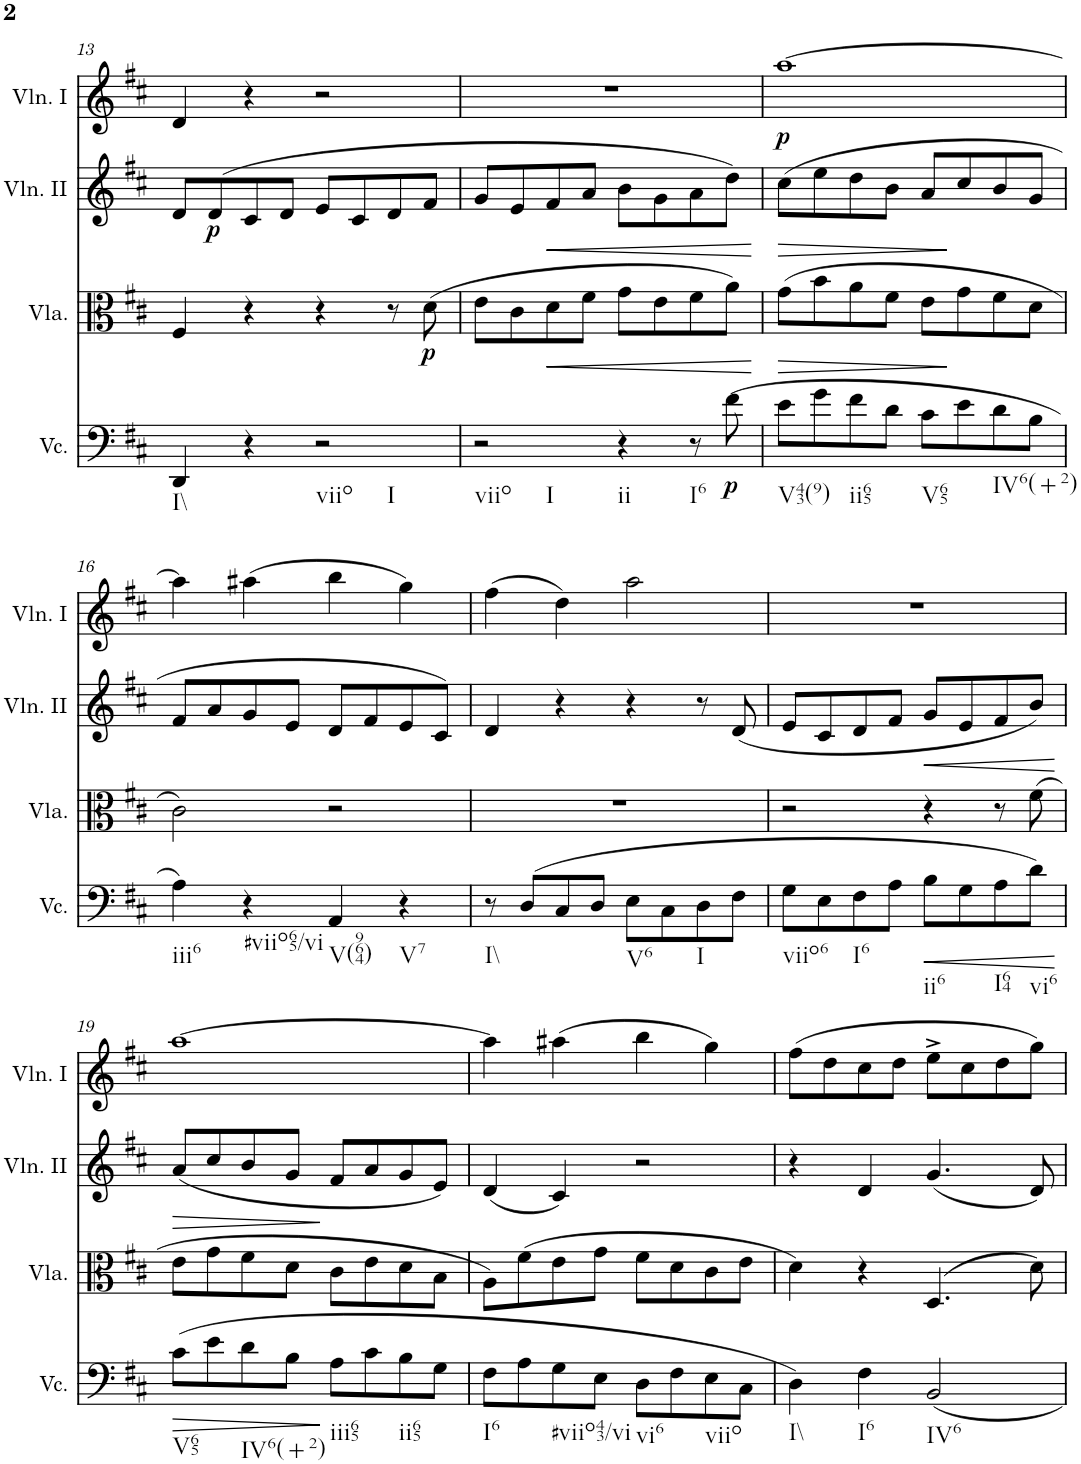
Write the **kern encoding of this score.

**kern	**dynam	**kern	**dynam	**kern	**dynam	**kern	**dynam
*part4	*part4	*part3	*part3	*part2	*part2	*part1	*part1
*staff4	*staff4	*staff3	*staff3	*staff2	*staff2	*staff1	*staff1
*I"Violoncello	*	*I"Viola	*	*I"Violino II	*	*I"Violino I	*
*I'Vc.	*	*I'Vla.	*	*I'Vln. II	*	*I'Vln. I	*
!!LO:PB:g=z
*clefF4	*	*clefC3	*	*clefG2	*	*clefG2	*
*k[f#c#]	*	*k[f#c#]	*	*k[f#c#]	*	*k[f#c#]	*
*M4/4	*	*M4/4	*	*M4/4	*	*M4/4	*
*met(c)	*	*met(c)	*	*met(c)	*	*met(c)	*
=13	=13	=13	=13	=13	=13	=13	=13
!LO:TX:b:t=I\\	!	!	!	!	!	!	!
4DD/	.	4F#/	.	8d/L	.	4d/	.
!	!	!	!	!	!LO:DY:b	!	!
.	.	.	.	(8d/	p	.	.
4r	.	4r	.	8c#/	.	4r	.
.	.	.	.	8d/J	.	.	.
!LO:TX:b:t=viio	!	!	!	!	!	!	!
!LO:TX:b:t=I	!	!	!	!	!	!	!
2r	.	4r	.	8e/L	.	2r	.
.	.	.	.	8c#/	.	.	.
.	.	8r	.	8d/	.	.	.
!	!	!	!LO:DY:b	!	!	!	!
.	.	(8d\	p	8f#/J	.	.	.
=14	=14	=14	=14	=14	=14	=14	=14
!LO:TX:b:t=viio	!	!	!	!	!	!	!
!LO:TX:b:t=I	!	!	!	!	!	!	!
2r	.	8e\L	.	8g/L	.	1r	.
.	.	8c#\	.	8e/	.	.	.
!	!	!	!LO:HP:b	!	!LO:HP:b	!	!
.	.	8d\	<	8f#/	<	.	.
.	.	8f#\J	.	8a/J	.	.	.
!LO:TX:b:t=ii	!	!	!	!	!	!	!
4r	.	8g\L	.	8b\L	.	.	.
.	.	8e\	.	8g\	.	.	.
!LO:TX:b:t=I6	!	!	!	!	!	!	!
8r	.	8f#\	.	8a\	.	.	.
!	!LO:DY:b	!	!	!	!	!	!
(8f#\	p	8a\J)	.	8dd\J)	.	.	.
.	.	.	[	.	[	.	.
=15	=15	=15	=15	=15	=15	=15	=15
!LO:TX:b:t=V43(9)	!	!	!	!	!	!	!
!	!	!	!LO:HP:b	!	!LO:HP:b	!	!LO:DY:b
8e\L	.	(8g\L	>	(8cc#\L	>	[1aa	p
8g\	.	8b\	.	8ee\	.	.	.
!LO:TX:b:t=ii65	!	!	!	!	!	!	!
8f#\	.	8a\	.	8dd\	.	.	.
8d\J	.	8f#\J	.	8b\J	.	.	.
!LO:TX:b:t=V65	!	!	!	!	!	!	!
8c#\L	.	8e\L	.	8a/L	.	.	.
8e\	.	8g\	]	8cc#/	]	.	.
!LO:TX:b:t=IV6(+2)	!	!	!	!	!	!	!
8d\	.	8f#\	.	8b/	.	.	.
8B\J	.	8d\J	.	8g/J	.	.	.
!!LO:LB:g=z
=16	=16	=16	=16	=16	=16	=16	=16
!LO:TX:b:t=iii6	!	!	!	!	!	!	!
4A\)	.	2c#\)	.	8f#/L	.	4aa\]	.
.	.	.	.	8a/	.	.	.
!LO:TX:b:t=#viio65/vi	!	!	!	!	!	!	!
4r	.	.	.	8g/	.	(4aa#X\	.
.	.	.	.	8e/J	.	.	.
!LO:TX:b:t=V(964)	!	!	!	!	!	!	!
4AA/	.	2r	.	8d/L	.	4bb\	.
.	.	.	.	8f#/	.	.	.
!LO:TX:b:t=V7	!	!	!	!	!	!	!
4r	.	.	.	8e/	.	4gg\)	.
.	.	.	.	8c#/J)	.	.	.
=17	=17	=17	=17	=17	=17	=17	=17
!LO:TX:b:t=I\\	!	!	!	!	!	!	!
8r	.	1r	.	4d/	.	(4ff#\	.
(8D/L	.	.	.	.	.	.	.
8C#/	.	.	.	4r	.	4dd\)	.
8D/J	.	.	.	.	.	.	.
!LO:TX:b:t=V6	!	!	!	!	!	!	!
8E\L	.	.	.	4r	.	2aa\	.
8C#\	.	.	.	.	.	.	.
!LO:TX:b:t=I	!	!	!	!	!	!	!
8D\	.	.	.	8r	.	.	.
8F#\J	.	.	.	(8d/	.	.	.
=18	=18	=18	=18	=18	=18	=18	=18
!LO:TX:b:t=viio6	!	!	!	!	!	!	!
8G\L	.	2r	.	8e/L	.	1r	.
8E\	.	.	.	8c#/	.	.	.
!LO:TX:b:t=I6	!	!	!	!	!	!	!
8F#\	.	.	.	8d/	.	.	.
8A\J	.	.	.	8f#/J	.	.	.
!LO:TX:b:t=ii6	!	!	!	!	!	!	!
!	!LO:HP:b	!	!	!	!LO:HP:b	!	!
8B\L	<	4r	.	8g/L	<	.	.
8G\	.	.	.	8e/	.	.	.
!LO:TX:b:t=I64	!	!	!	!	!	!	!
8A\	.	8r	.	8f#/	.	.	.
!LO:TX:b:t=vi6	!	!	!	!	!	!	!
8d\J)	.	(8f#\	.	8b/J)	.	.	.
.	[	.	.	.	[	.	.
!!LO:LB:g=z
=19	=19	=19	=19	=19	=19	=19	=19
!LO:TX:b:t=V65	!	!	!	!	!	!	!
!	!LO:HP:b	!	!	!	!LO:HP:b	!	!
(8c#\L	>	8e\L	.	(8a/L	>	[1aa	.
8e\	.	8g\	.	8cc#/	.	.	.
!LO:TX:b:t=IV6(+2)	!	!	!	!	!	!	!
8d\	.	8f#\	.	8b/	.	.	.
8B\J	.	8d\J	.	8g/J	.	.	.
!LO:TX:b:t=iii65	!	!	!	!	!	!	!
8A\L	]	8c#\L	.	8f#/L	]	.	.
8c#\	.	8e\	.	8a/	.	.	.
!LO:TX:b:t=ii65	!	!	!	!	!	!	!
8B\	.	8d\	.	8g/	.	.	.
8G\J	.	8B\J	.	8e/J)	.	.	.
=20	=20	=20	=20	=20	=20	=20	=20
!LO:TX:b:t=I6	!	!	!	!	!	!	!
8F#\L	.	8A\L)	.	(4d/	.	4aa\]	.
8A\	.	(8f#\	.	.	.	.	.
!LO:TX:b:t=#viio43/vi	!	!	!	!	!	!	!
8G\	.	8e\	.	4c#/)	.	(4aa#X\	.
8E\J	.	8g\J	.	.	.	.	.
!LO:TX:b:t=vi6	!	!	!	!	!	!	!
8D\L	.	8f#\L	.	2r	.	4bb\	.
8F#\	.	8d\	.	.	.	.	.
!LO:TX:b:t=viio	!	!	!	!	!	!	!
8E\	.	8c#\	.	.	.	4gg\)	.
8C#\J	.	8e\J	.	.	.	.	.
=21	=21	=21	=21	=21	=21	=21	=21
!LO:TX:b:t=I\\	!	!	!	!	!	!	!
4D\)	.	4d\)	.	4r	.	(8ff#\L	.
.	.	.	.	.	.	8dd\	.
!LO:TX:b:t=I6	!	!	!	!	!	!	!
4F#\	.	4r	.	4d/	.	8cc#\	.
.	.	.	.	.	.	8dd\J	.
!LO:TX:b:t=IV6	!	!	!	!	!	!	!
2BB/	.	(4.D/	.	(4.g/	.	8ee^\L	.
.	.	.	.	.	.	8cc#\	.
.	.	.	.	.	.	8dd\	.
.	.	8d\)	.	8d/)	.	8gg\J)	.
=	=	=	=	=	=	=	=
*-	*-	*-	*-	*-	*-	*-	*-
